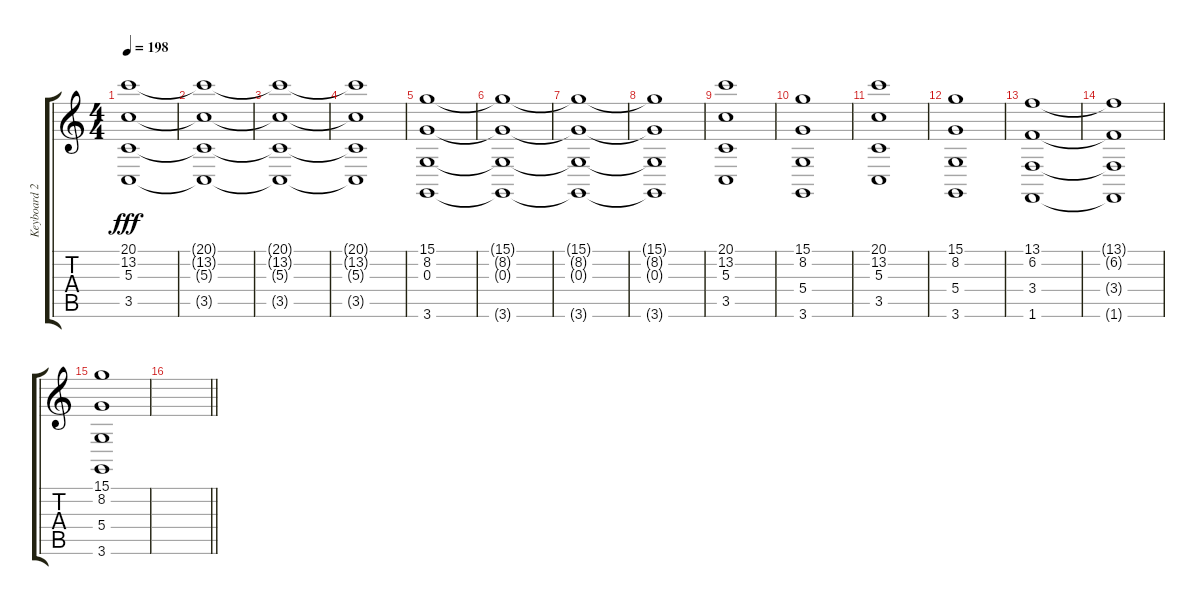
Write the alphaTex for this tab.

\track ("Keyboard 2" "Keyboard 2") {instrument stringensemble1}
\staff {score tabs}
\tuning (E4 B3 G3 D3 A2 E2) {hide}
\ts (4 4)
\tempo 198
\clef g2
\ks c
(20.1 13.2 5.3 3.5).1{dy fff} |
(20.1{t} 13.2{t} 5.3{t} 3.5{t}).1 |
(20.1{t} 13.2{t} 5.3{t} 3.5{t}).1 |
(20.1{t} 13.2{t} 5.3{t} 3.5{t}).1 |
(15.1 8.2 0.3 3.6).1 |
(15.1{t} 8.2{t} 0.3{t} 3.6{t}).1 |
(15.1{t} 8.2{t} 0.3{t} 3.6{t}).1 |
(15.1{t} 8.2{t} 0.3{t} 3.6{t}).1 |
(20.1 13.2 5.3 3.5).1 |
(15.1 8.2 5.4 3.6).1 |
(20.1 13.2 5.3 3.5).1 |
(15.1 8.2 5.4 3.6).1 |
(13.1 6.2 3.4 1.6).1 |
(13.1{t} 6.2{t} 3.4{t} 1.6{t}).1 |
(15.1 8.2 5.4 3.6).1 |
\barLineRight lightlight
